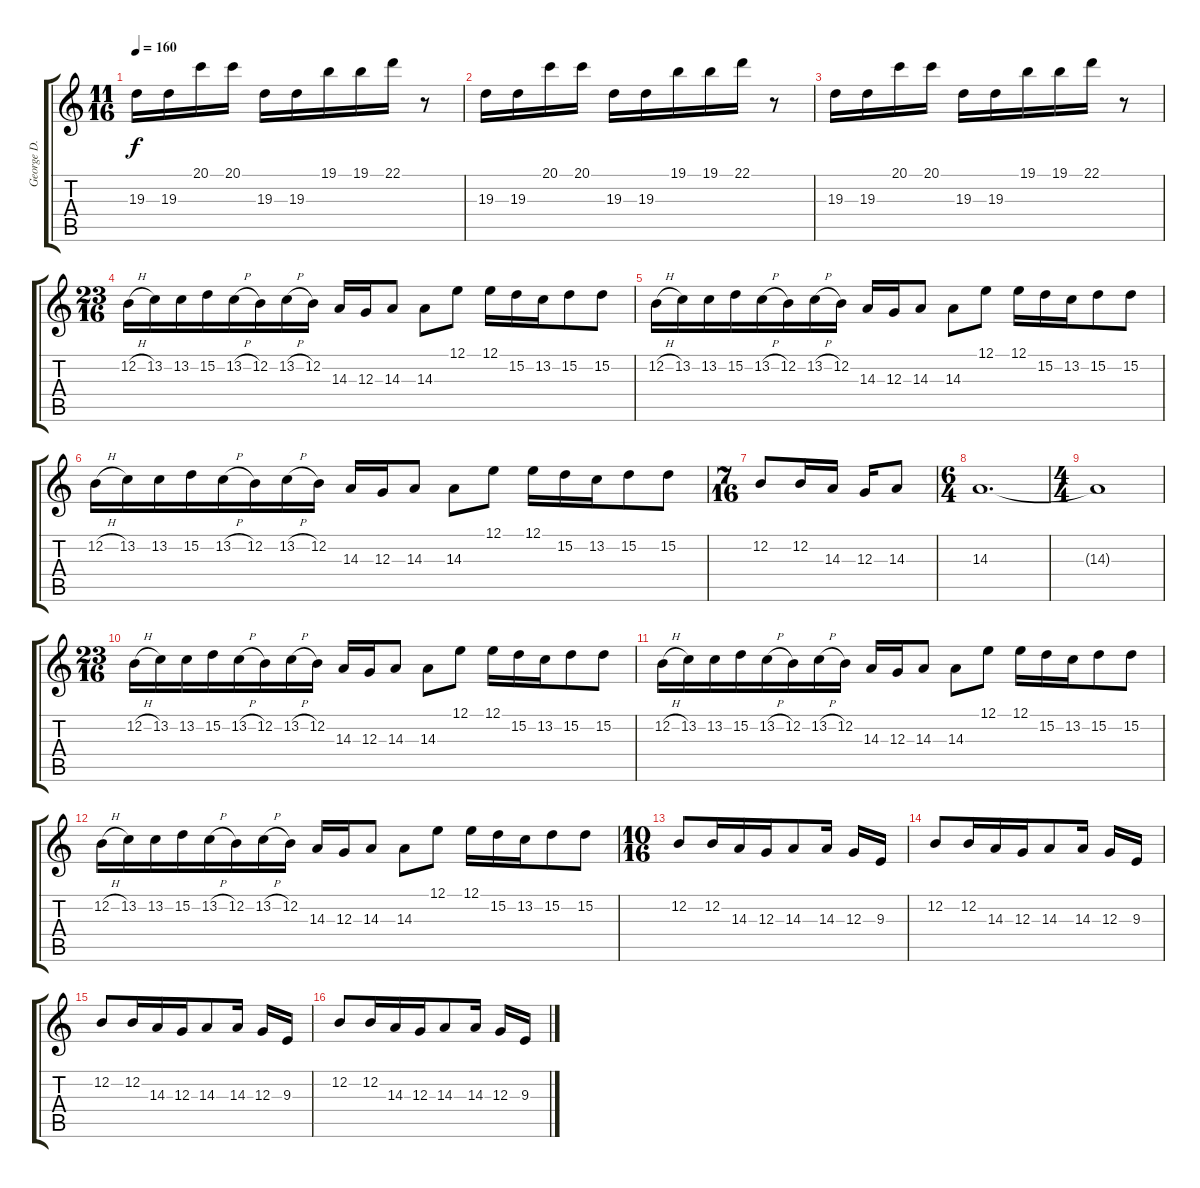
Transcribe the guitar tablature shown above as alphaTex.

\track ("George D." "George D.") {instrument electricpiano1}
\staff {score tabs}
\tuning (E4 B3 G3 D3 A2 E2) {hide}
\ts (11 16)
\tempo 160
\clef g2
\ks c
19.3.16{dy f} 19.3.16{beam merge} 20.1.16 20.1.16 19.3.16 19.3.16{beam merge} 19.1.16{beam merge} 19.1.16{beam merge} 22.1.16 r.8 |
19.3.16 19.3.16{beam merge} 20.1.16 20.1.16 19.3.16 19.3.16{beam merge} 19.1.16{beam merge} 19.1.16{beam merge} 22.1.16 r.8 |
19.3.16 19.3.16{beam merge} 20.1.16 20.1.16 19.3.16 19.3.16{beam merge} 19.1.16{beam merge} 19.1.16{beam merge} 22.1.16 r.8 |
\ts (23 16)
12.2{h}.16{beam merge} 13.2.16 13.2.16{beam merge} 15.2.16{beam merge} 13.2{h}.16 12.2.16 13.2{h}.16{beam merge} 12.2.16 14.3.16 12.3.16 14.3.8 14.3.8{beam merge} 12.1.8 12.1.16 15.2.16{beam merge} 13.2.16 15.2.8{beam merge} 15.2.8 |
12.2{h}.16{beam merge} 13.2.16 13.2.16{beam merge} 15.2.16{beam merge} 13.2{h}.16 12.2.16 13.2{h}.16{beam merge} 12.2.16 14.3.16 12.3.16 14.3.8 14.3.8{beam merge} 12.1.8 12.1.16 15.2.16{beam merge} 13.2.16 15.2.8{beam merge} 15.2.8 |
12.2{h}.16{beam merge} 13.2.16 13.2.16{beam merge} 15.2.16{beam merge} 13.2{h}.16 12.2.16 13.2{h}.16{beam merge} 12.2.16 14.3.16 12.3.16 14.3.8 14.3.8{beam merge} 12.1.8 12.1.16 15.2.16{beam merge} 13.2.16 15.2.8{beam merge} 15.2.8 |
\ts (7 16)
12.2.8 12.2.16 14.3.16 12.3.16 14.3.8 |
\ts (6 4)
14.3.1{d} |
\ts (4 4)
14.3{t}.1 |
\ts (23 16)
12.2{h}.16{beam merge} 13.2.16 13.2.16{beam merge} 15.2.16{beam merge} 13.2{h}.16 12.2.16 13.2{h}.16{beam merge} 12.2.16 14.3.16 12.3.16 14.3.8 14.3.8{beam merge} 12.1.8 12.1.16 15.2.16{beam merge} 13.2.16 15.2.8{beam merge} 15.2.8 |
12.2{h}.16{beam merge} 13.2.16 13.2.16{beam merge} 15.2.16{beam merge} 13.2{h}.16 12.2.16 13.2{h}.16{beam merge} 12.2.16 14.3.16 12.3.16 14.3.8 14.3.8{beam merge} 12.1.8 12.1.16 15.2.16{beam merge} 13.2.16 15.2.8{beam merge} 15.2.8 |
12.2{h}.16{beam merge} 13.2.16 13.2.16{beam merge} 15.2.16{beam merge} 13.2{h}.16 12.2.16 13.2{h}.16{beam merge} 12.2.16 14.3.16 12.3.16 14.3.8 14.3.8{beam merge} 12.1.8 12.1.16 15.2.16{beam merge} 13.2.16 15.2.8{beam merge} 15.2.8 |
\ts (10 16)
12.2.8 12.2.16 14.3.16{beam merge} 12.3.16{beam merge} 14.3.8 14.3.16 12.3.16{beam merge} 9.3.16 |
12.2.8 12.2.16 14.3.16{beam merge} 12.3.16{beam merge} 14.3.8 14.3.16 12.3.16{beam merge} 9.3.16 |
12.2.8 12.2.16 14.3.16{beam merge} 12.3.16{beam merge} 14.3.8 14.3.16 12.3.16{beam merge} 9.3.16 |
12.2.8 12.2.16 14.3.16{beam merge} 12.3.16{beam merge} 14.3.8 14.3.16 12.3.16{beam merge} 9.3.16
